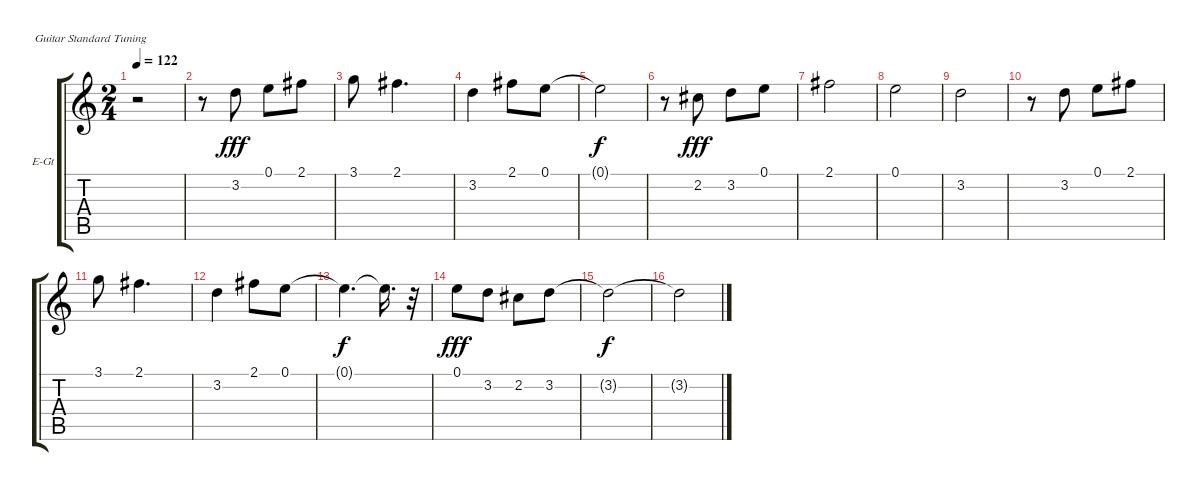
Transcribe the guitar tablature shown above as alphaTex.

\bracketExtendMode groupsimilarinstruments
\firstSystemTrackNameOrientation horizontal
\otherSystemsTrackNameOrientation horizontal
\track ("Соло Гитара 1" "E-Gt") {instrument electricguitarclean}
\staff {score tabs}
\tuning (E4 B3 G3 D3 A2 E2)
\ts (2 4)
\tempo 122
\clef g2
\ks c
r.2{dy f} |
r.8 3.2.8{dy fff} 0.1.8 2.1.8 |
3.1.8 2.1.4{d} |
3.2.4 2.1.8 0.1.8 |
0.1{t}.2{dy f} |
r.8 2.2.8{dy fff} 3.2.8 0.1.8 |
2.1.2 |
0.1.2 |
3.2.2 |
r.8 3.2.8 0.1.8 2.1.8 |
3.1.8 2.1.4{d} |
3.2.4 2.1.8 0.1.8 |
0.1{t}.4{d dy f} 0.1{t}.16{d} r.32 |
0.1.8{dy fff} 3.2.8 2.2.8 3.2.8 |
3.2{t}.2{dy f} |
3.2{t}.2
